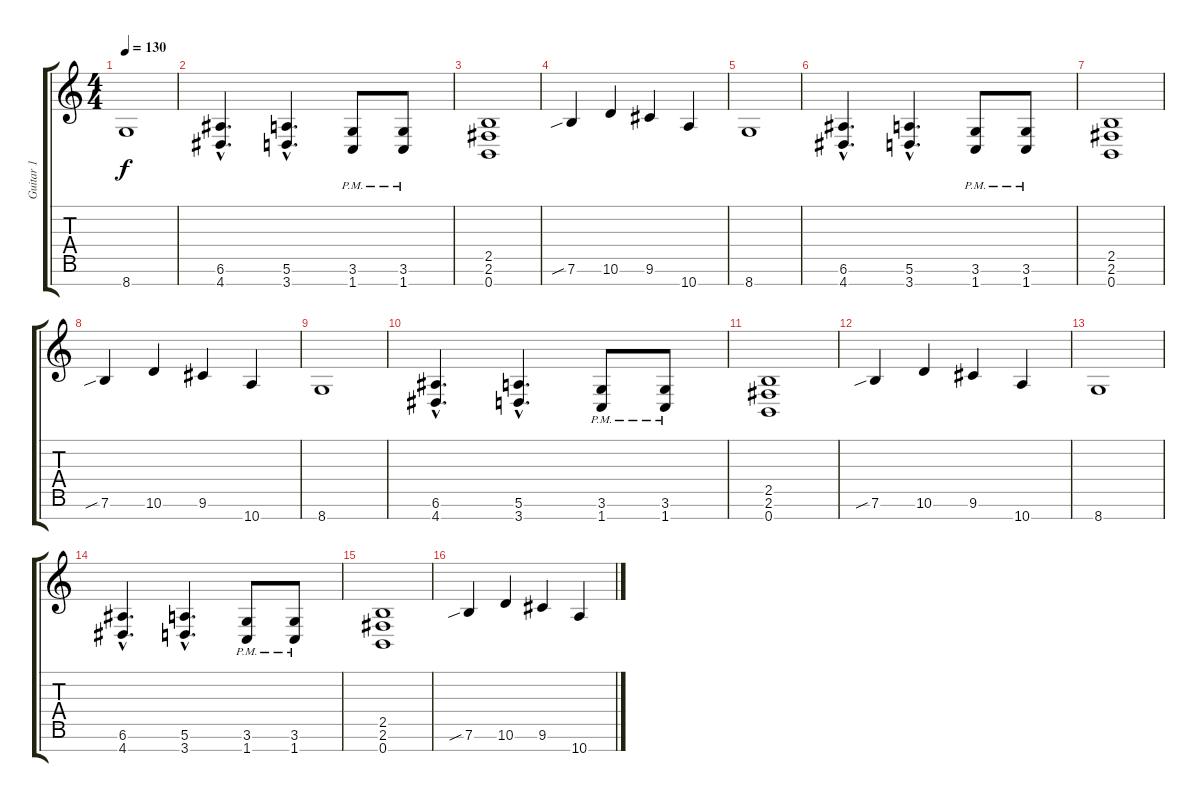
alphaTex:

\track ("Guitar 1" "Guitar 1") {instrument distortionguitar}
\staff {score tabs}
\tuning (E4 B3 G3 D3 A2 E2 B1) {hide}
\ts (4 4)
\tempo 130
\clef g2
\ks c
8.7.1{dy f} |
(6.6{hac} 4.7{hac}).4{d} (5.6{hac} 3.7{hac}).4{d} (3.6{pm} 1.7{pm}).8 (3.6{pm} 1.7{pm}).8 |
\section ("" "")
(2.5 2.6 0.7).1 |
7.6{sib}.4 10.6.4 9.6.4 10.7.4 |
8.7.1 |
(6.6{hac} 4.7{hac}).4{d} (5.6{hac} 3.7{hac}).4{d} (3.6{pm} 1.7{pm}).8 (3.6{pm} 1.7{pm}).8 |
(2.5 2.6 0.7).1 |
7.6{sib}.4 10.6.4 9.6.4 10.7.4 |
8.7.1 |
(6.6{hac} 4.7{hac}).4{d} (5.6{hac} 3.7{hac}).4{d} (3.6{pm} 1.7{pm}).8 (3.6{pm} 1.7{pm}).8 |
\section ("" "")
(2.5 2.6 0.7).1 |
7.6{sib}.4 10.6.4 9.6.4 10.7.4 |
8.7.1 |
(6.6{hac} 4.7{hac}).4{d} (5.6{hac} 3.7{hac}).4{d} (3.6{pm} 1.7{pm}).8 (3.6{pm} 1.7{pm}).8 |
(2.5 2.6 0.7).1 |
7.6{sib}.4 10.6.4 9.6.4 10.7.4
